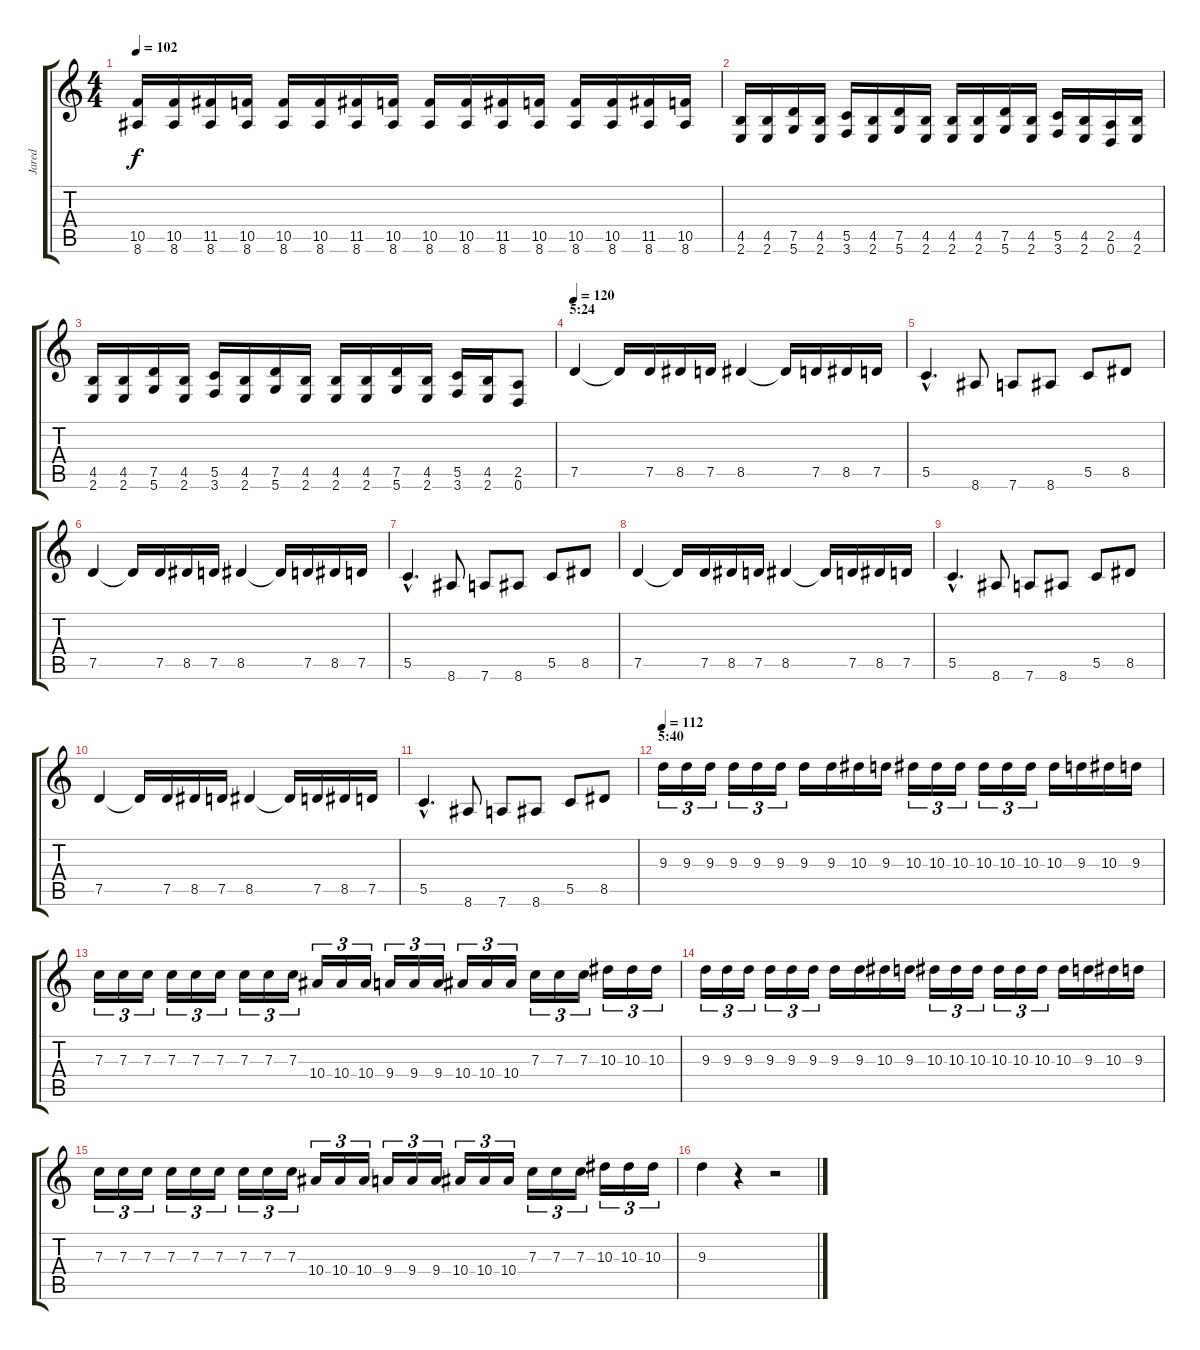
\track ("Jared" "Jared") {instrument distortionguitar}
\staff {score tabs}
\tuning (D4 A3 F3 C3 G2 D2) {hide}
\ts (4 4)
\tempo 102
\clef g2
\ks c
(10.5 8.6).16{dy f} (10.5 8.6).16 (11.5 8.6).16 (10.5 8.6).16 (10.5 8.6).16 (10.5 8.6).16 (11.5 8.6).16 (10.5 8.6).16 (10.5 8.6).16 (10.5 8.6).16 (11.5 8.6).16 (10.5 8.6).16 (10.5 8.6).16 (10.5 8.6).16 (11.5 8.6).16 (10.5 8.6).16 |
(4.5 2.6).16 (4.5 2.6).16 (7.5 5.6).16 (4.5 2.6).16 (5.5 3.6).16 (4.5 2.6).16 (7.5 5.6).16 (4.5 2.6).16 (4.5 2.6).16 (4.5 2.6).16 (7.5 5.6).16 (4.5 2.6).16 (5.5 3.6).16 (4.5 2.6).16 (2.5 0.6).16 (4.5 2.6).16 |
(4.5 2.6).16 (4.5 2.6).16 (7.5 5.6).16 (4.5 2.6).16 (5.5 3.6).16 (4.5 2.6).16 (7.5 5.6).16 (4.5 2.6).16 (4.5 2.6).16 (4.5 2.6).16 (7.5 5.6).16 (4.5 2.6).16 (5.5 3.6).16 (4.5 2.6).16 (2.5 0.6).8 |
\section ("" "5:24")
\tempo 120
7.5.4 7.5{t}.16 7.5.16 8.5.16 7.5.16 8.5.4 8.5{t}.16 7.5.16 8.5.16 7.5.16 |
5.5{hac}.4{d} 8.6.8 7.6.8 8.6.8 5.5.8 8.5.8 |
7.5.4 7.5{t}.16 7.5.16 8.5.16 7.5.16 8.5.4 8.5{t}.16 7.5.16 8.5.16 7.5.16 |
5.5{hac}.4{d} 8.6.8 7.6.8 8.6.8 5.5.8 8.5.8 |
7.5.4 7.5{t}.16 7.5.16 8.5.16 7.5.16 8.5.4 8.5{t}.16 7.5.16 8.5.16 7.5.16 |
5.5{hac}.4{d} 8.6.8 7.6.8 8.6.8 5.5.8 8.5.8 |
7.5.4 7.5{t}.16 7.5.16 8.5.16 7.5.16 8.5.4 8.5{t}.16 7.5.16 8.5.16 7.5.16 |
5.5{hac}.4{d} 8.6.8 7.6.8 8.6.8 5.5.8 8.5.8 |
\section ("" "5:40")
\tempo 112
9.3.16{tu (3 2)} 9.3.16{tu (3 2)} 9.3.16{tu (3 2)} 9.3.16{tu (3 2)} 9.3.16{tu (3 2)} 9.3.16{tu (3 2)} 9.3.16 9.3.16 10.3.16 9.3.16 10.3.16{tu (3 2)} 10.3.16{tu (3 2)} 10.3.16{tu (3 2)} 10.3.16{tu (3 2)} 10.3.16{tu (3 2)} 10.3.16{tu (3 2)} 10.3.16 9.3.16 10.3.16 9.3.16 |
7.3.16{tu (3 2)} 7.3.16{tu (3 2)} 7.3.16{tu (3 2)} 7.3.16{tu (3 2)} 7.3.16{tu (3 2)} 7.3.16{tu (3 2)} 7.3.16{tu (3 2)} 7.3.16{tu (3 2)} 7.3.16{tu (3 2)} 10.4.16{tu (3 2)} 10.4.16{tu (3 2)} 10.4.16{tu (3 2)} 9.4.16{tu (3 2)} 9.4.16{tu (3 2)} 9.4.16{tu (3 2)} 10.4.16{tu (3 2)} 10.4.16{tu (3 2)} 10.4.16{tu (3 2)} 7.3.16{tu (3 2)} 7.3.16{tu (3 2)} 7.3.16{tu (3 2)} 10.3.16{tu (3 2)} 10.3.16{tu (3 2)} 10.3.16{tu (3 2)} |
9.3.16{tu (3 2)} 9.3.16{tu (3 2)} 9.3.16{tu (3 2)} 9.3.16{tu (3 2)} 9.3.16{tu (3 2)} 9.3.16{tu (3 2)} 9.3.16 9.3.16 10.3.16 9.3.16 10.3.16{tu (3 2)} 10.3.16{tu (3 2)} 10.3.16{tu (3 2)} 10.3.16{tu (3 2)} 10.3.16{tu (3 2)} 10.3.16{tu (3 2)} 10.3.16 9.3.16 10.3.16 9.3.16 |
7.3.16{tu (3 2)} 7.3.16{tu (3 2)} 7.3.16{tu (3 2)} 7.3.16{tu (3 2)} 7.3.16{tu (3 2)} 7.3.16{tu (3 2)} 7.3.16{tu (3 2)} 7.3.16{tu (3 2)} 7.3.16{tu (3 2)} 10.4.16{tu (3 2)} 10.4.16{tu (3 2)} 10.4.16{tu (3 2)} 9.4.16{tu (3 2)} 9.4.16{tu (3 2)} 9.4.16{tu (3 2)} 10.4.16{tu (3 2)} 10.4.16{tu (3 2)} 10.4.16{tu (3 2)} 7.3.16{tu (3 2)} 7.3.16{tu (3 2)} 7.3.16{tu (3 2)} 10.3.16{tu (3 2)} 10.3.16{tu (3 2)} 10.3.16{tu (3 2)} |
9.3.4 r.4 r.2
